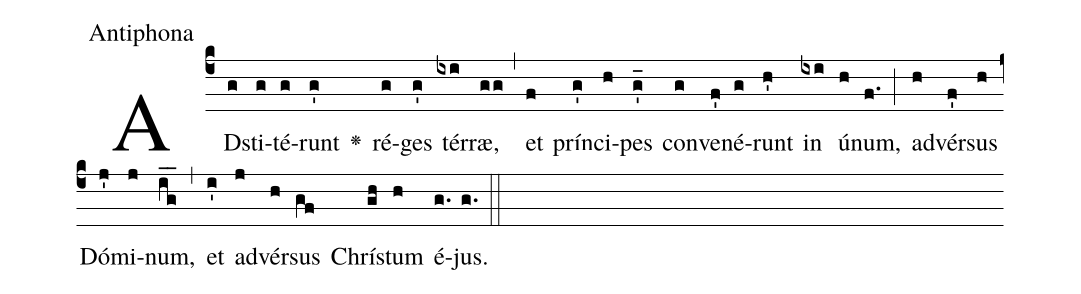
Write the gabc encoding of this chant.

office-part: Antiphona;
%%
(c4)
AD(g)sti(g)té(g)runt(g') <v>\greheightstar</v>()
ré(g)ges(g') tér(ixi)ræ,(gg) (,)
et(f) prín(g')ci(h)pes(g'_) con(g)ve(f')né(g)runt(h') in( ixi) ú(h)num,(f.) (;)
ad(h)vér(f')sus(h) Dó(j')mi(j)num,(ig__) (,)
et(i') ad(j)vér(h)sus(gf) Chrí(gh)stum(h) é(g.)jus.(g.) (::)
